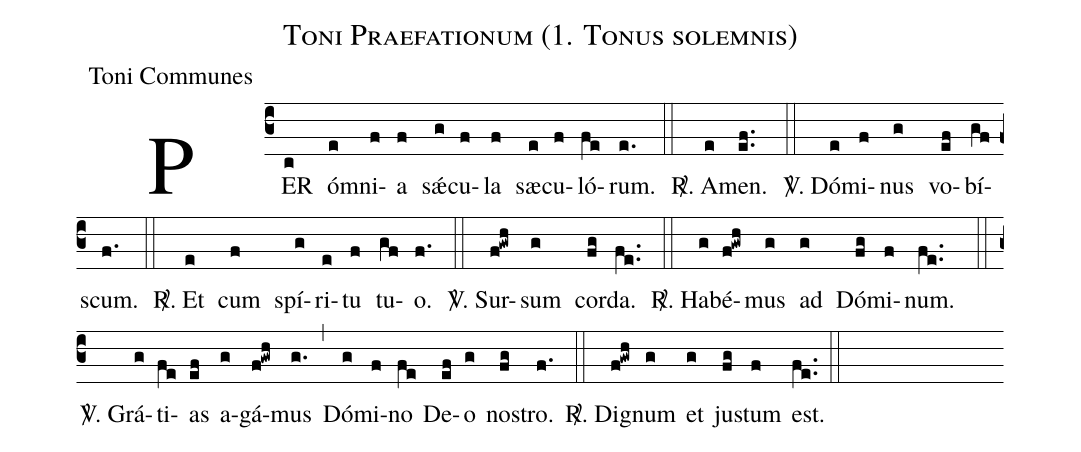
name:Toni Praefationum (1. Tonus solemnis);
office-part:Toni Communes;
%%
(c3) PER(c) óm(e)ni(f)a(f) sǽ(g)cu(f)la(f) sæ(e)cu(f)ló(fe)rum.(e.) (::)
<sp>R/</sp>. A(e)men.(e.f.) (::)
<sp>V/</sp>. Dó(e)mi(f)nus(g) vo(ef)bí(gf)scum.(f.) (::)
<sp>R/</sp>. Et(e) cum(f) spí(g)ri(e)tu(f) tu(gf)o.(f.) (::)
<sp>V/</sp>. Sur(f!gwh)sum(g) cor(fg)da.(fe..) (::)
<sp>R/</sp>. Ha(g)bé(f!gwh)mus(g) ad(g) Dó(fg)mi(f)num.(fe..) (::)
<sp>V/</sp>. Grá(g)ti(fe)as(ef) a(g)gá(f!gwh)mus(g.) (,)
Dó(g)mi(f)no(fe) De(ef)o(g) no(fg)stro.(f.) (::)
<sp>R/</sp>. Di(f!gwh)gnum(g) et(g) ju(fg)stum(f) est.(fe..) (::)
